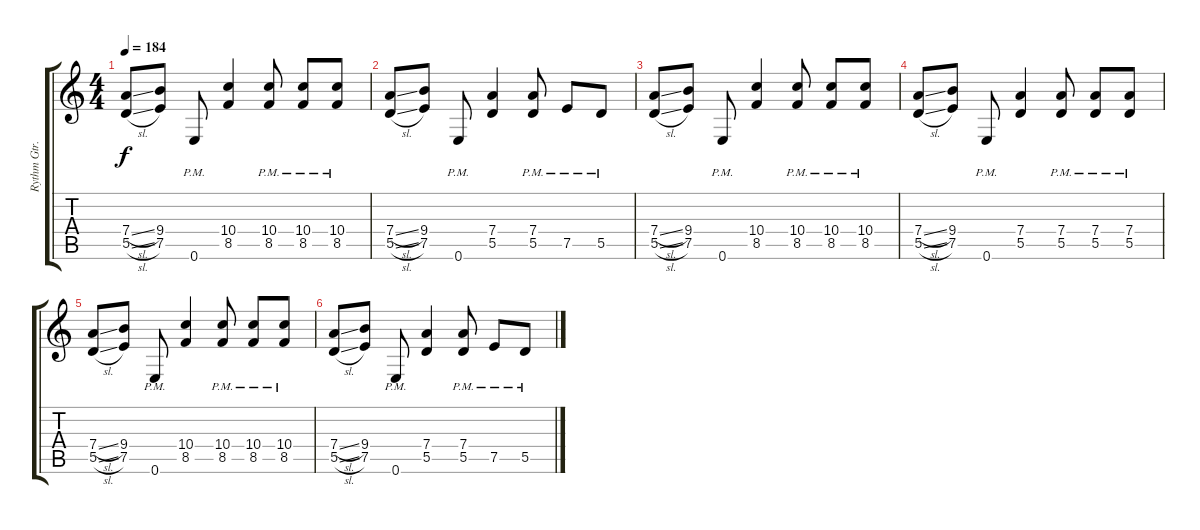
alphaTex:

\track ("Rythm Gtr." "Rythm Gtr.") {instrument distortionguitar}
\staff {score tabs}
\tuning (E4 B3 G3 D3 A2 E2) {hide}
\ts (4 4)
\tempo 184
\clef g2
\ks c
(7.4{sl} 5.5{sl}).8{dy f} (9.4 7.5).8 0.6{pm}.8 (10.4 8.5).4 (10.4{pm} 8.5{pm}).8 (10.4{pm} 8.5{pm}).8 (10.4{pm} 8.5{pm}).8 |
(7.4{sl} 5.5{sl}).8 (9.4 7.5).8 0.6{pm}.8 (7.4 5.5).4 (7.4{pm} 5.5{pm}).8 7.5{pm}.8 5.5{pm}.8 |
(7.4{sl} 5.5{sl}).8 (9.4 7.5).8 0.6{pm}.8 (10.4 8.5).4 (10.4{pm} 8.5{pm}).8 (10.4{pm} 8.5{pm}).8 (10.4{pm} 8.5{pm}).8 |
(7.4{sl} 5.5{sl}).8 (9.4 7.5).8 0.6{pm}.8 (7.4 5.5).4 (7.4{pm} 5.5{pm}).8 (7.4{pm} 5.5{pm}).8 (7.4{pm} 5.5{pm}).8 |
(7.4{sl} 5.5{sl}).8 (9.4 7.5).8 0.6{pm}.8 (10.4 8.5).4 (10.4{pm} 8.5{pm}).8 (10.4{pm} 8.5{pm}).8 (10.4{pm} 8.5{pm}).8 |
(7.4{sl} 5.5{sl}).8 (9.4 7.5).8 0.6{pm}.8 (7.4 5.5).4 (7.4{pm} 5.5{pm}).8 7.5{pm}.8 5.5{pm}.8
